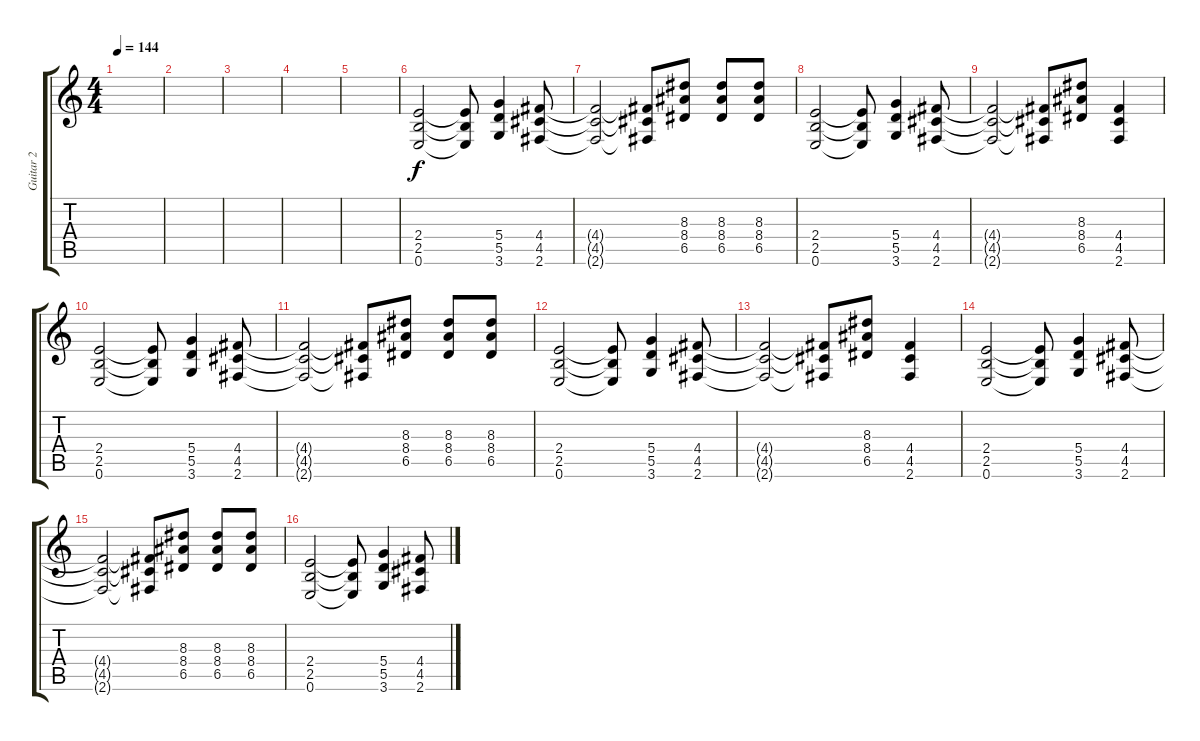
\track ("Guitar 2" "Guitar 2") {instrument distortionguitar}
\staff {score tabs}
\tuning (E4 B3 G3 D3 A2 E2) {hide}
\ts (4 4)
\tempo 144
\clef g2
\ks c
|
|
|
|
|
(2.4 2.5 0.6).2 (2.4{t} 2.5{t} 0.6{t}).8 (5.4 5.5 3.6).4 (4.4 4.5 2.6).8 |
(4.4{t} 4.5{t} 2.6{t}).2 (4.4{t} 4.5{t} 2.6{t}).8 (8.3 8.4 6.5).8 (8.3 8.4 6.5).8 (8.3 8.4 6.5).8 |
(2.4 2.5 0.6).2 (2.4{t} 2.5{t} 0.6{t}).8 (5.4 5.5 3.6).4 (4.4 4.5 2.6).8 |
(4.4{t} 4.5{t} 2.6{t}).2 (4.4{t} 4.5{t} 2.6{t}).8 (8.3 8.4 6.5).8 (4.4 4.5 2.6).4 |
(2.4 2.5 0.6).2 (2.4{t} 2.5{t} 0.6{t}).8 (5.4 5.5 3.6).4 (4.4 4.5 2.6).8 |
(4.4{t} 4.5{t} 2.6{t}).2 (4.4{t} 4.5{t} 2.6{t}).8 (8.3 8.4 6.5).8 (8.3 8.4 6.5).8 (8.3 8.4 6.5).8 |
(2.4 2.5 0.6).2 (2.4{t} 2.5{t} 0.6{t}).8 (5.4 5.5 3.6).4 (4.4 4.5 2.6).8 |
(4.4{t} 4.5{t} 2.6{t}).2 (4.4{t} 4.5{t} 2.6{t}).8 (8.3 8.4 6.5).8 (4.4 4.5 2.6).4 |
(2.4 2.5 0.6).2 (2.4{t} 2.5{t} 0.6{t}).8 (5.4 5.5 3.6).4 (4.4 4.5 2.6).8 |
(4.4{t} 4.5{t} 2.6{t}).2 (4.4{t} 4.5{t} 2.6{t}).8 (8.3 8.4 6.5).8 (8.3 8.4 6.5).8 (8.3 8.4 6.5).8 |
(2.4 2.5 0.6).2 (2.4{t} 2.5{t} 0.6{t}).8 (5.4 5.5 3.6).4 (4.4 4.5 2.6).8
